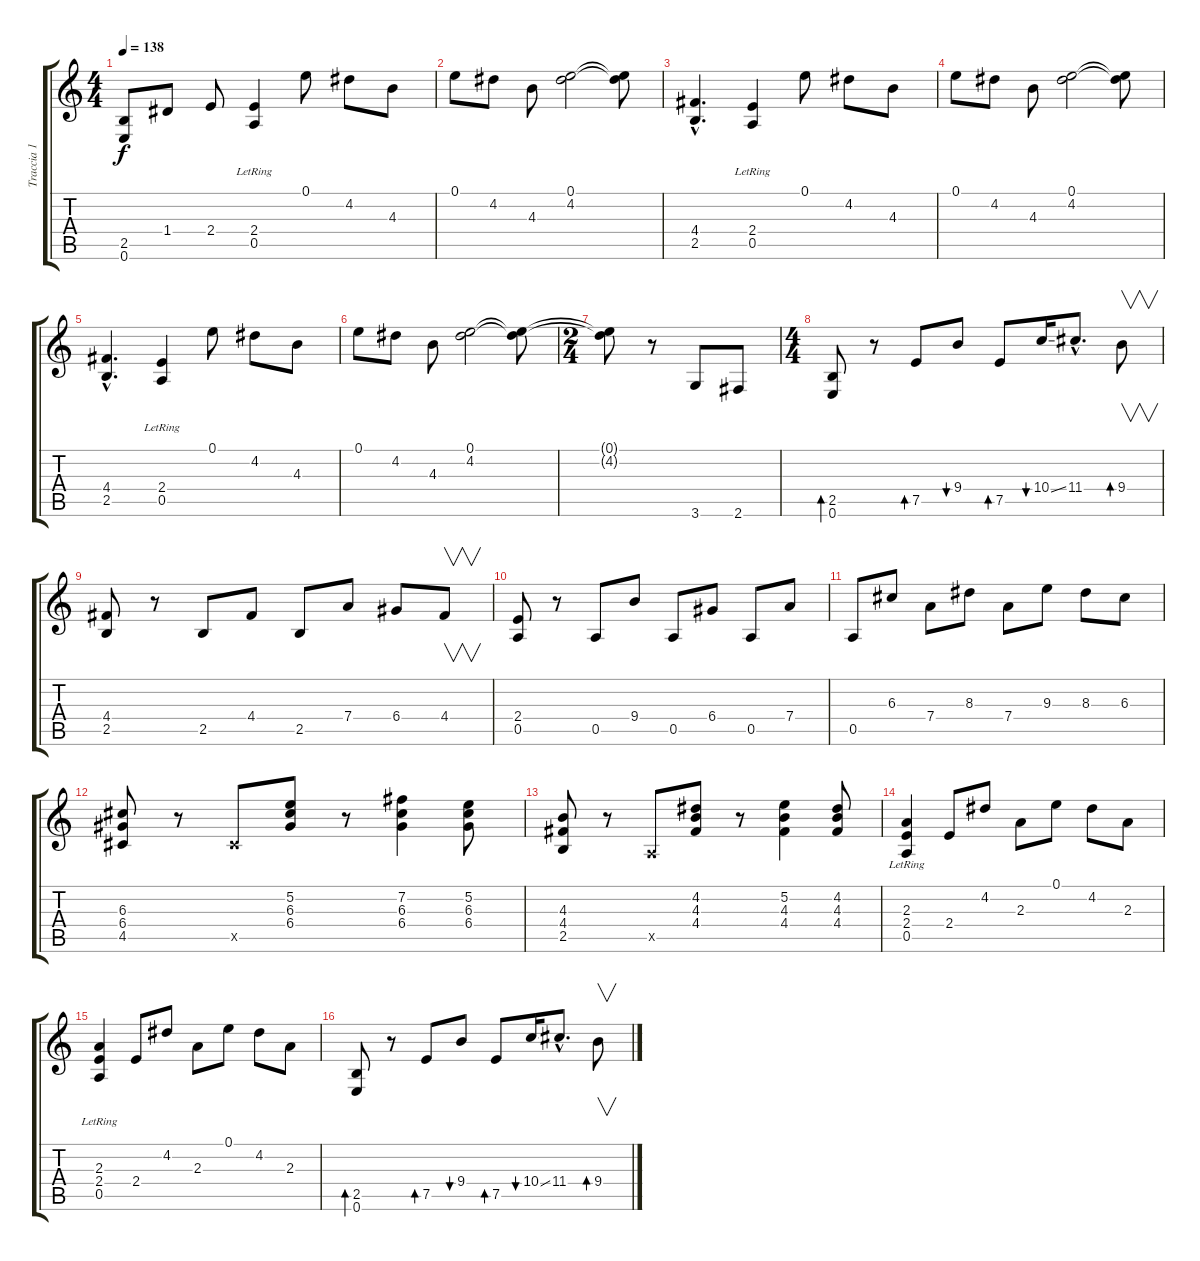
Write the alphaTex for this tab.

\track ("Traccia 1" "Traccia 1") {instrument distortionguitar}
\staff {score tabs}
\tuning (E4 B3 G3 D3 A2 E2) {hide}
\ts (4 4)
\tempo 138
\clef g2
\ks c
(2.5{t} 0.6).8{dy f} 1.4.8 2.4.8 (2.4 0.5{lr}).4 0.1.8 4.2.8 4.3.8 |
0.1.8 4.2.8 4.3.8 (0.1 4.2).2 (0.1{t} 4.2{t}).8 |
(4.4{hac} 2.5{hac}).4{d} (2.4 0.5{lr}).4 0.1.8 4.2.8 4.3.8 |
0.1.8 4.2.8 4.3.8 (0.1 4.2).2 (0.1{t} 4.2{t}).8 |
(4.4{hac} 2.5{hac}).4{d} (2.4 0.5{lr}).4 0.1.8 4.2.8 4.3.8 |
0.1.8 4.2.8 4.3.8 (0.1 4.2).2 (0.1{t} 4.2{t}).8 |
\ts (2 4)
(0.1{t} 4.2{t}).8 r.8 3.6.8 2.6.8 |
\ts (4 4)
(2.5 0.6).8{bd 60} r.8 7.5.8{bd 60} 9.4.8{bu 60} 7.5.8{bd 60} 10.4{ss}.16{bu 60} 11.4{hac}.8{d} 9.4.8{v bd 60} |
(4.4 2.5).8 r.8 2.5.8 4.4.8 2.5.8 7.4.8 6.4.8 4.4.8{v} |
(2.4 0.5).8 r.8 0.5.8 9.4.8 0.5.8 6.4.8 0.5.8 7.4.8 |
0.5.8 6.3.8 7.4.8 8.3.8 7.4.8 9.3.8 8.3.8 6.3.8 |
(6.3 6.4 4.5).8 r.8 4.5{x}.8 (5.2 6.3 6.4).8 r.8 (7.2 6.3 6.4).4 (5.2 6.3 6.4).8 |
(4.3 4.4 2.5).8 r.8 0.5{x}.8 (4.2 4.3 4.4).8 r.8 (5.2 4.3 4.4).4 (4.2 4.3 4.4).8 |
(2.3 2.4 0.5{lr}).4 2.4.8 4.2.8 2.3.8 0.1.8 4.2.8 2.3.8 |
(2.3 2.4 0.5{lr}).4 2.4.8 4.2.8 2.3.8 0.1.8 4.2.8 2.3.8 |
(2.5 0.6).8{bd 60} r.8 7.5.8{bd 60} 9.4.8{bu 60} 7.5.8{bd 60} 10.4{ss}.16{bu 60} 11.4{hac}.8{d} 9.4.8{v bd 60}
